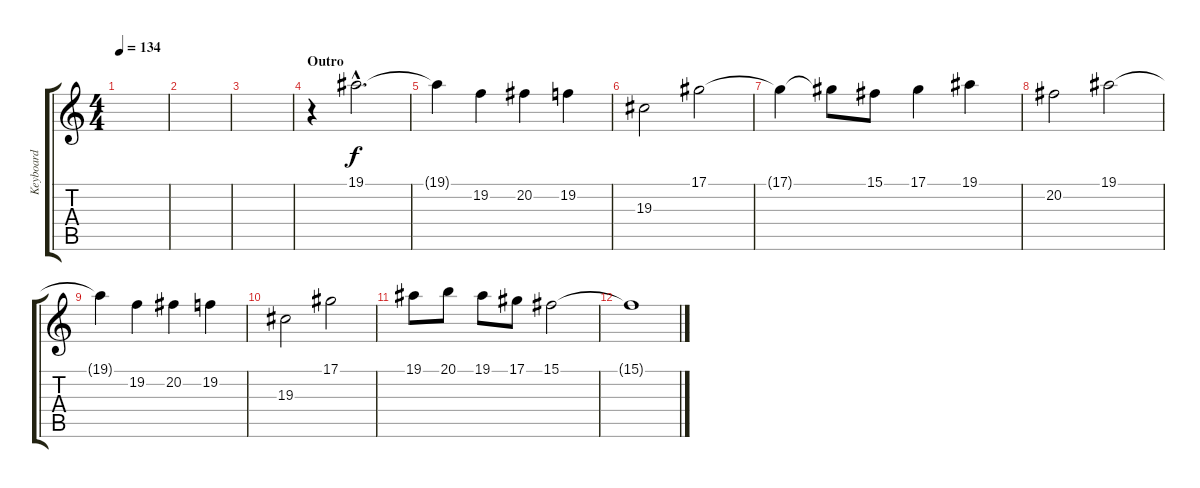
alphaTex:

\track ("Keyboard" "Keyboard") {instrument drawbarorgan}
\staff {score tabs}
\tuning (Eb4 Bb3 Gb3 Db3 Ab2 Eb2) {hide}
\ts (4 4)
\tempo 134
\clef g2
\ks c
|
|
|
\section ("" "Outro")
r.4 19.1{hac}.2{d} |
19.1{t}.4 19.2.4 20.2.4 19.2.4 |
19.3.2 17.1.2 |
17.1{t}.4 17.1{t}.8 15.1.8 17.1.4 19.1.4 |
20.2.2 19.1.2 |
19.1{t}.4 19.2.4 20.2.4 19.2.4 |
19.3.2 17.1.2 |
19.1.8 20.1.8 19.1.8 17.1.8 15.1.2 |
15.1{t}.1
